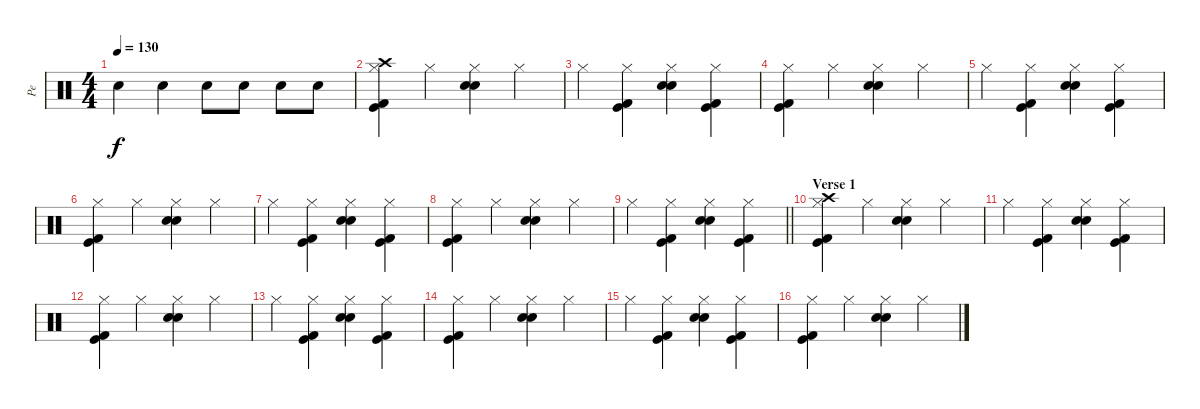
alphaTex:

\track ("Pe" "Pe") {instrument percussion}
\staff {score}
\articulation defaults
\ts (4 4)
\tempo 130
\clef neutral
\ks c "Snare (hit) 2".4{dy f volume 13} "Snare (hit) 2".4 "Snare (hit) 2".8 "Snare (hit) 2".8 "Snare (hit) 2".8 "Snare (hit) 2".8
|
("Hi-Hat (closed)" "Crash high (hit)" "Kick (hit) 2" "Kick (hit)").4 "Hi-Hat (closed)".4 ("Hi-Hat (closed)" "Electric Snare (hit)" "Snare (hit) 2").4 "Hi-Hat (closed)".4 |
"Hi-Hat (closed)".4 ("Hi-Hat (closed)" "Kick (hit) 2" "Kick (hit)").4 ("Hi-Hat (closed)" "Electric Snare (hit)" "Snare (hit) 2").4 ("Hi-Hat (closed)" "Kick (hit) 2" "Kick (hit)").4 |
("Hi-Hat (closed)" "Kick (hit) 2" "Kick (hit)").4 "Hi-Hat (closed)".4 ("Hi-Hat (closed)" "Electric Snare (hit)" "Snare (hit) 2").4 "Hi-Hat (closed)".4 |
"Hi-Hat (closed)".4 ("Hi-Hat (closed)" "Kick (hit) 2" "Kick (hit)").4 ("Hi-Hat (closed)" "Electric Snare (hit)" "Snare (hit) 2").4 ("Hi-Hat (closed)" "Kick (hit) 2" "Kick (hit)").4 |
("Hi-Hat (closed)" "Kick (hit) 2" "Kick (hit)").4 "Hi-Hat (closed)".4 ("Hi-Hat (closed)" "Electric Snare (hit)" "Snare (hit) 2").4 "Hi-Hat (closed)".4 |
"Hi-Hat (closed)".4 ("Hi-Hat (closed)" "Kick (hit) 2" "Kick (hit)").4 ("Hi-Hat (closed)" "Electric Snare (hit)" "Snare (hit) 2").4 ("Hi-Hat (closed)" "Kick (hit) 2" "Kick (hit)").4 |
("Hi-Hat (closed)" "Kick (hit) 2" "Kick (hit)").4 "Hi-Hat (closed)".4 ("Hi-Hat (closed)" "Electric Snare (hit)" "Snare (hit) 2").4 "Hi-Hat (closed)".4 |
\barLineRight lightlight "Hi-Hat (closed)".4
("Hi-Hat (closed)" "Kick (hit) 2" "Kick (hit)").4 ("Hi-Hat (closed)" "Electric Snare (hit)" "Snare (hit) 2").4 ("Hi-Hat (closed)" "Kick (hit) 2" "Kick (hit)").4 |
\section ("" "Verse 1")
("Hi-Hat (closed)" "Crash high (hit)" "Kick (hit) 2" "Kick (hit)").4 "Hi-Hat (closed)".4 ("Hi-Hat (closed)" "Electric Snare (hit)" "Snare (hit) 2").4 "Hi-Hat (closed)".4 |
"Hi-Hat (closed)".4 ("Hi-Hat (closed)" "Kick (hit) 2" "Kick (hit)").4 ("Hi-Hat (closed)" "Electric Snare (hit)" "Snare (hit) 2").4 ("Hi-Hat (closed)" "Kick (hit) 2" "Kick (hit)").4 |
("Hi-Hat (closed)" "Kick (hit) 2" "Kick (hit)").4 "Hi-Hat (closed)".4 ("Hi-Hat (closed)" "Electric Snare (hit)" "Snare (hit) 2").4 "Hi-Hat (closed)".4 |
"Hi-Hat (closed)".4 ("Hi-Hat (closed)" "Kick (hit) 2" "Kick (hit)").4 ("Hi-Hat (closed)" "Electric Snare (hit)" "Snare (hit) 2").4 ("Hi-Hat (closed)" "Kick (hit) 2" "Kick (hit)").4 |
("Hi-Hat (closed)" "Kick (hit) 2" "Kick (hit)").4 "Hi-Hat (closed)".4 ("Hi-Hat (closed)" "Electric Snare (hit)" "Snare (hit) 2").4 "Hi-Hat (closed)".4 |
"Hi-Hat (closed)".4 ("Hi-Hat (closed)" "Kick (hit) 2" "Kick (hit)").4 ("Hi-Hat (closed)" "Electric Snare (hit)" "Snare (hit) 2").4 ("Hi-Hat (closed)" "Kick (hit) 2" "Kick (hit)").4 |
("Hi-Hat (closed)" "Kick (hit) 2" "Kick (hit)").4 "Hi-Hat (closed)".4 ("Hi-Hat (closed)" "Electric Snare (hit)" "Snare (hit) 2").4 "Hi-Hat (closed)".4
